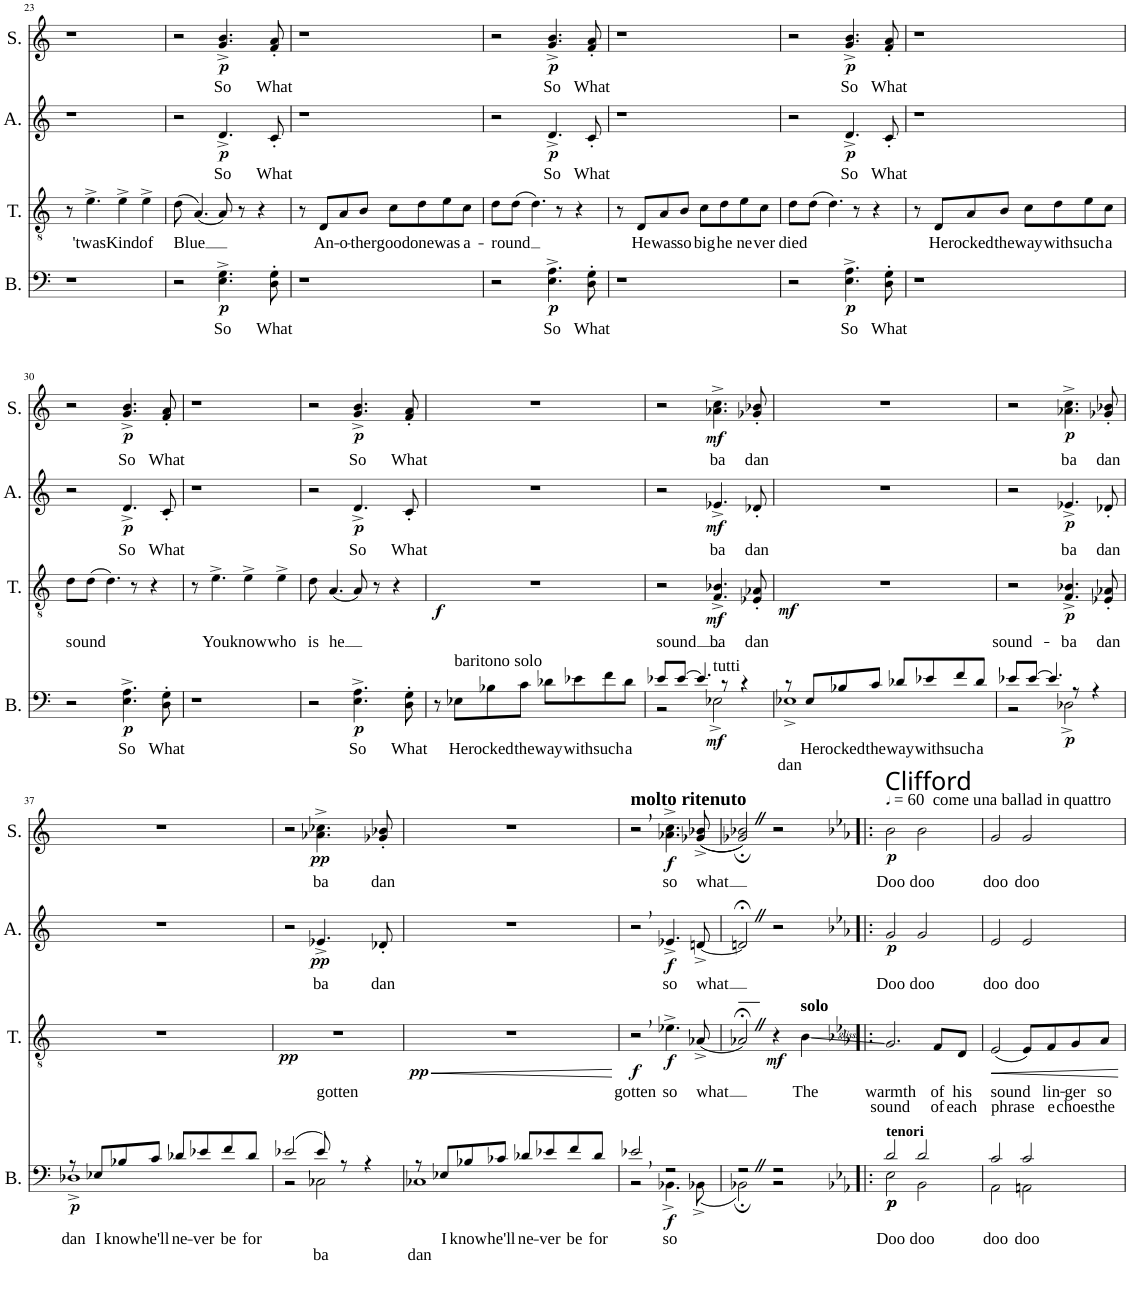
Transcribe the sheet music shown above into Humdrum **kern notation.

**kern	**text	**text	**dynam	**kern	**text	**text	**dynam	**kern	**text	**dynam	**kern	**text	**dynam
*part4	*part4	*part4	*part4	*part3	*part3	*part3	*part3	*part2	*part2	*part2	*part1	*part1	*part1
*staff4	*staff4	*staff4	*staff4	*staff3	*staff3	*staff3	*staff3	*staff2	*staff2	*staff2	*staff1	*staff1	*staff1
*I"Bass	*	*	*	*I"Tenor	*	*	*	*I"Alto	*	*	*I"Soprano	*	*
*I'B.	*	*	*	*I'T.	*	*	*	*I'A.	*	*	*I'S.	*	*
!!LO:PB:g=z
*clefF4	*	*	*	*clefGv2	*	*	*	*clefG2	*	*	*clefG2	*	*
*k[]	*	*	*	*k[]	*	*	*	*k[]	*	*	*k[]	*	*
*M4/4	*	*	*	*M4/4	*	*	*	*M4/4	*	*	*M4/4	*	*
=23	=23	=23	=23	=23	=23	=23	=23	=23	=23	=23	=23	=23	=23
1r	.	.	.	8r	.	.	.	1r	.	.	1r	.	.
!	!	!	!	!	!LO:LY:b	!	!	!	!	!	!	!	!
.	.	.	.	4.e^\	'twas	.	.	.	.	.	.	.	.
!	!	!	!	!	!LO:LY:b	!	!	!	!	!	!	!	!
.	.	.	.	4e^\	Kind	.	.	.	.	.	.	.	.
!	!	!	!	!	!LO:LY:b	!	!	!	!	!	!	!	!
.	.	.	.	4e^\	of	.	.	.	.	.	.	.	.
=24	=24	=24	=24	=24	=24	=24	=24	=24	=24	=24	=24	=24	=24
!	!	!	!	!	!LO:LY:b	!	!	!	!	!	!	!	!
2r	.	.	.	(8d\	-Blue	.	.	2r	.	.	2r	.	.
.	.	.	.	(4.A/)	.	.	.	.	.	.	.	.	.
!	!LO:LY:b	!	!LO:DY:b	!	!	!	!	!	!LO:LY:b	!LO:DY:b	!	!LO:LY:b	!LO:DY:b
4.E\^ 4.G\^	So	.	p	8A/)	.	.	.	4.d^/	So	p	4.g/^ 4.b/^	So	p
.	.	.	.	8r	.	.	.	.	.	.	.	.	.
.	.	.	.	4r	.	.	.	.	.	.	.	.	.
!	!LO:LY:b	!	!	!	!	!	!	!	!LO:LY:b	!	!	!LO:LY:b	!
8D\' 8G\'	What	.	.	.	.	.	.	8c'/	What	.	8f/' 8a/'	What	.
=25	=25	=25	=25	=25	=25	=25	=25	=25	=25	=25	=25	=25	=25
1r	.	.	.	8r	.	.	.	1r	.	.	1r	.	.
!	!	!	!	!	!LO:LY:b	!	!	!	!	!	!	!	!
.	.	.	.	8D/L	An-	.	.	.	.	.	.	.	.
!	!	!	!	!	!LO:LY:b	!	!	!	!	!	!	!	!
.	.	.	.	8A/	-o-	.	.	.	.	.	.	.	.
!	!	!	!	!	!LO:LY:b	!	!	!	!	!	!	!	!
.	.	.	.	8B/J	-ther	.	.	.	.	.	.	.	.
!	!	!	!	!	!LO:LY:b	!	!	!	!	!	!	!	!
.	.	.	.	8c\L	good	.	.	.	.	.	.	.	.
!	!	!	!	!	!LO:LY:b	!	!	!	!	!	!	!	!
.	.	.	.	8d\	one	.	.	.	.	.	.	.	.
!	!	!	!	!	!LO:LY:b	!	!	!	!	!	!	!	!
.	.	.	.	8e\	was	.	.	.	.	.	.	.	.
!	!	!	!	!	!LO:LY:b	!	!	!	!	!	!	!	!
.	.	.	.	8c\J	a-	.	.	.	.	.	.	.	.
=26	=26	=26	=26	=26	=26	=26	=26	=26	=26	=26	=26	=26	=26
!	!	!	!	!	!LO:LY:b	!	!	!	!	!	!	!	!
2r	.	.	.	8d\L	-round	.	.	2r	.	.	2r	.	.
.	.	.	.	(8d\J	.	.	.	.	.	.	.	.	.
.	.	.	.	4.d\)	.	.	.	.	.	.	.	.	.
!	!LO:LY:b	!	!LO:DY:b	!	!	!	!	!	!LO:LY:b	!LO:DY:b	!	!LO:LY:b	!LO:DY:b
4.E\^ 4.A\^	So	.	p	.	.	.	.	4.d^/	So	p	4.g/^ 4.b/^	So	p
.	.	.	.	8r	.	.	.	.	.	.	.	.	.
.	.	.	.	4r	.	.	.	.	.	.	.	.	.
!	!LO:LY:b	!	!	!	!	!	!	!	!LO:LY:b	!	!	!LO:LY:b	!
8D\' 8G\'	What	.	.	.	.	.	.	8c'/	What	.	8f/' 8a/'	What	.
=27	=27	=27	=27	=27	=27	=27	=27	=27	=27	=27	=27	=27	=27
1r	.	.	.	8r	.	.	.	1r	.	.	1r	.	.
!	!	!	!	!	!LO:LY:b	!	!	!	!	!	!	!	!
.	.	.	.	8D/L	He	.	.	.	.	.	.	.	.
!	!	!	!	!	!LO:LY:b	!	!	!	!	!	!	!	!
.	.	.	.	8A/	was	.	.	.	.	.	.	.	.
!	!	!	!	!	!LO:LY:b	!	!	!	!	!	!	!	!
.	.	.	.	8B/J	so	.	.	.	.	.	.	.	.
!	!	!	!	!	!LO:LY:b	!	!	!	!	!	!	!	!
.	.	.	.	8c\L	big	.	.	.	.	.	.	.	.
!	!	!	!	!	!LO:LY:b	!	!	!	!	!	!	!	!
.	.	.	.	8d\	he	.	.	.	.	.	.	.	.
!	!	!	!	!	!LO:LY:b	!	!	!	!	!	!	!	!
.	.	.	.	8e\	ne-	.	.	.	.	.	.	.	.
!	!	!	!	!	!LO:LY:b	!	!	!	!	!	!	!	!
.	.	.	.	8c\J	-ver	.	.	.	.	.	.	.	.
=28	=28	=28	=28	=28	=28	=28	=28	=28	=28	=28	=28	=28	=28
!	!	!	!	!	!LO:LY:b	!	!	!	!	!	!	!	!
2r	.	.	.	8d\L	-died	.	.	2r	.	.	2r	.	.
.	.	.	.	(8d\J	.	.	.	.	.	.	.	.	.
.	.	.	.	4.d\)	.	.	.	.	.	.	.	.	.
!	!LO:LY:b	!	!LO:DY:b	!	!	!	!	!	!LO:LY:b	!LO:DY:b	!	!LO:LY:b	!LO:DY:b
4.E\^ 4.A\^	So	.	p	.	.	.	.	4.d^/	So	p	4.g/^ 4.b/^	So	p
.	.	.	.	8r	.	.	.	.	.	.	.	.	.
.	.	.	.	4r	.	.	.	.	.	.	.	.	.
!	!LO:LY:b	!	!	!	!	!	!	!	!LO:LY:b	!	!	!LO:LY:b	!
8D\' 8G\'	What	.	.	.	.	.	.	8c'/	What	.	8f/' 8a/'	What	.
=29	=29	=29	=29	=29	=29	=29	=29	=29	=29	=29	=29	=29	=29
1r	.	.	.	8r	.	.	.	1r	.	.	1r	.	.
!	!	!	!	!	!LO:LY:b	!	!	!	!	!	!	!	!
.	.	.	.	8D/L	He	.	.	.	.	.	.	.	.
!	!	!	!	!	!LO:LY:b	!	!	!	!	!	!	!	!
.	.	.	.	8A/	rocked	.	.	.	.	.	.	.	.
!	!	!	!	!	!LO:LY:b	!	!	!	!	!	!	!	!
.	.	.	.	8B/J	the	.	.	.	.	.	.	.	.
!	!	!	!	!	!LO:LY:b	!	!	!	!	!	!	!	!
.	.	.	.	8c\L	way	.	.	.	.	.	.	.	.
!	!	!	!	!	!LO:LY:b	!	!	!	!	!	!	!	!
.	.	.	.	8d\	with	.	.	.	.	.	.	.	.
!	!	!	!	!	!LO:LY:b	!	!	!	!	!	!	!	!
.	.	.	.	8e\	such	.	.	.	.	.	.	.	.
!	!	!	!	!	!LO:LY:b	!	!	!	!	!	!	!	!
.	.	.	.	8c\J	a	.	.	.	.	.	.	.	.
!!LO:LB:g=z
=30	=30	=30	=30	=30	=30	=30	=30	=30	=30	=30	=30	=30	=30
!	!	!	!	!	!LO:LY:b	!	!	!	!	!	!	!	!
2r	.	.	.	8d\L	-sound	.	.	2r	.	.	2r	.	.
.	.	.	.	(8d\J	.	.	.	.	.	.	.	.	.
.	.	.	.	4.d\)	.	.	.	.	.	.	.	.	.
!	!LO:LY:b	!	!LO:DY:b	!	!	!	!	!	!LO:LY:b	!LO:DY:b	!	!LO:LY:b	!LO:DY:b
4.E\^ 4.A\^	So	.	p	.	.	.	.	4.d^/	So	p	4.g/^ 4.b/^	So	p
.	.	.	.	8r	.	.	.	.	.	.	.	.	.
.	.	.	.	4r	.	.	.	.	.	.	.	.	.
!	!LO:LY:b	!	!	!	!	!	!	!	!LO:LY:b	!	!	!LO:LY:b	!
8D\' 8G\'	What	.	.	.	.	.	.	8c'/	What	.	8f/' 8a/'	What	.
=31	=31	=31	=31	=31	=31	=31	=31	=31	=31	=31	=31	=31	=31
1r	.	.	.	8r	.	.	.	1r	.	.	1r	.	.
!	!	!	!	!	!LO:LY:b	!	!	!	!	!	!	!	!
.	.	.	.	4.e^\	You	.	.	.	.	.	.	.	.
!	!	!	!	!	!LO:LY:b	!	!	!	!	!	!	!	!
.	.	.	.	4e^\	know	.	.	.	.	.	.	.	.
!	!	!	!	!	!LO:LY:b	!	!	!	!	!	!	!	!
.	.	.	.	4e^\	who	.	.	.	.	.	.	.	.
=32	=32	=32	=32	=32	=32	=32	=32	=32	=32	=32	=32	=32	=32
!	!	!	!	!	!LO:LY:b	!	!	!	!	!	!	!	!
2r	.	.	.	8d\	is	.	.	2r	.	.	2r	.	.
!	!	!	!	!	!LO:LY:b	!	!	!	!	!	!	!	!
.	.	.	.	(4.A/	he	.	.	.	.	.	.	.	.
!	!LO:LY:b	!	!LO:DY:b	!	!	!	!	!	!LO:LY:b	!LO:DY:b	!	!LO:LY:b	!LO:DY:b
4.E\^ 4.A\^	So	.	p	8A/)	.	.	.	4.d^/	So	p	4.g/^ 4.b/^	So	p
.	.	.	.	8r	.	.	.	.	.	.	.	.	.
.	.	.	.	4r	.	.	.	.	.	.	.	.	.
!	!LO:LY:b	!	!	!	!	!	!	!	!LO:LY:b	!	!	!LO:LY:b	!
8D\' 8G\'	What	.	.	.	.	.	.	8c'/	What	.	8f/' 8a/'	What	.
=33	=33	=33	=33	=33	=33	=33	=33	=33	=33	=33	=33	=33	=33
!	!	!	!	!	!	!	!LO:DY:b	!	!	!	!	!	!
8r	.	.	.	1r	.	.	f	1r	.	.	1r	.	.
!LO:TX:a:t=baritono solo	!	!	!	!	!	!	!	!	!	!	!	!	!
!	!LO:LY:b	!	!	!	!	!	!	!	!	!	!	!	!
8E-X\L	He	.	.	.	.	.	.	.	.	.	.	.	.
!	!LO:LY:b	!	!	!	!	!	!	!	!	!	!	!	!
8B-X\	rocked	.	.	.	.	.	.	.	.	.	.	.	.
!	!LO:LY:b	!	!	!	!	!	!	!	!	!	!	!	!
8c\J	the	.	.	.	.	.	.	.	.	.	.	.	.
!	!LO:LY:b	!	!	!	!	!	!	!	!	!	!	!	!
8d-X\L	way	.	.	.	.	.	.	.	.	.	.	.	.
!	!LO:LY:b	!	!	!	!	!	!	!	!	!	!	!	!
8e-X\	with	.	.	.	.	.	.	.	.	.	.	.	.
!	!LO:LY:b	!	!	!	!	!	!	!	!	!	!	!	!
8f\	such	.	.	.	.	.	.	.	.	.	.	.	.
!	!LO:LY:b	!	!	!	!	!	!	!	!	!	!	!	!
8d-\J	a	.	.	.	.	.	.	.	.	.	.	.	.
=34	=34	=34	=34	=34	=34	=34	=34	=34	=34	=34	=34	=34	=34
*^	*	*	*	*	*	*	*	*	*	*	*	*	*
!	!	!	!	!	!	!LO:LY:b	!	!	!	!	!	!	!	!
8e-X/L	2r	.	.	.	2r	-sound	.	.	2r	.	.	2r	.	.
[8e-/J	.	.	.	.	.	.	.	.	.	.	.	.	.	.
4.e-/]	.	.	.	.	.	.	.	.	.	.	.	.	.	.
!	!LO:TX:a:t=tutti	!	!	!	!	!	!	!	!	!	!	!	!	!
!	!	!	!	!LO:DY:b	!	!LO:LY:b	!	!LO:DY:b	!	!LO:LY:b	!LO:DY:b	!	!LO:LY:b	!LO:DY:b
.	2E-X^\	.	.	mf	4.F/^ 4.B-X/^	ba	.	mf	4.e-X^/	ba	mf	4.a-X\^ 4.cc\^	ba	mf
8r	.	.	.	.	.	.	.	.	.	.	.	.	.	.
4r	.	.	.	.	.	.	.	.	.	.	.	.	.	.
!	!	!	!	!	!	!LO:LY:b	!	!	!	!LO:LY:b	!	!	!LO:LY:b	!
.	.	.	.	.	8E-X/' 8A-X/'	dan	.	.	8d-X'/	dan	.	8g-X/' 8b-X/'	dan	.
=35	=35	=35	=35	=35	=35	=35	=35	=35	=35	=35	=35	=35	=35	=35
!	!	!	!LO:LY:b	!	!	!	!	!LO:DY:b	!	!	!	!	!	!
8r	1E-X^	.	dan	.	1r	.	.	mf	1r	.	.	1r	.	.
!	!	!LO:LY:b	!	!	!	!	!	!	!	!	!	!	!	!
8E-/L	.	He	.	.	.	.	.	.	.	.	.	.	.	.
!	!	!LO:LY:b	!	!	!	!	!	!	!	!	!	!	!	!
8B-X/	.	rocked	.	.	.	.	.	.	.	.	.	.	.	.
!	!	!LO:LY:b	!	!	!	!	!	!	!	!	!	!	!	!
8c/J	.	the	.	.	.	.	.	.	.	.	.	.	.	.
!	!	!LO:LY:b	!	!	!	!	!	!	!	!	!	!	!	!
8d-X/L	.	way	.	.	.	.	.	.	.	.	.	.	.	.
!	!	!LO:LY:b	!	!	!	!	!	!	!	!	!	!	!	!
8e-X/	.	with	.	.	.	.	.	.	.	.	.	.	.	.
!	!	!LO:LY:b	!	!	!	!	!	!	!	!	!	!	!	!
8f/	.	such	.	.	.	.	.	.	.	.	.	.	.	.
!	!	!LO:LY:b	!	!	!	!	!	!	!	!	!	!	!	!
8d-/J	.	a	.	.	.	.	.	.	.	.	.	.	.	.
=36	=36	=36	=36	=36	=36	=36	=36	=36	=36	=36	=36	=36	=36	=36
!	!	!	!	!	!	!LO:LY:b	!	!	!	!	!	!	!	!
8e-X/L	2r	.	.	.	2r	-sound-	.	.	2r	.	.	2r	.	.
[8e-/J	.	.	.	.	.	.	.	.	.	.	.	.	.	.
4.e-/]	.	.	.	.	.	.	.	.	.	.	.	.	.	.
!	!	!	!	!LO:DY:b	!	!LO:LY:b	!	!LO:DY:b	!	!LO:LY:b	!LO:DY:b	!	!LO:LY:b	!LO:DY:b
.	2D-X^\	.	.	p	4.F/^ 4.B-X/^	-ba	.	p	4.e-X^/	ba	p	4.a-X\^ 4.cc\^	ba	p
8r	.	.	.	.	.	.	.	.	.	.	.	.	.	.
4r	.	.	.	.	.	.	.	.	.	.	.	.	.	.
!	!	!	!	!	!	!LO:LY:b	!	!	!	!LO:LY:b	!	!	!LO:LY:b	!
.	.	.	.	.	8E-X/' 8A-X/'	dan	.	.	8d-X'/	dan	.	8g-X/' 8b-X/'	dan	.
!!LO:LB:g=z
=37	=37	=37	=37	=37	=37	=37	=37	=37	=37	=37	=37	=37	=37	=37
!	!	!LO:LY:b	!	!LO:DY:b	!	!	!	!	!	!	!	!	!	!
8r	1D-X^	dan	.	p	1r	.	.	.	1r	.	.	1r	.	.
!	!	!LO:LY:b	!	!	!	!	!	!	!	!	!	!	!	!
8E-X/L	.	I	.	.	.	.	.	.	.	.	.	.	.	.
!	!	!LO:LY:b	!	!	!	!	!	!	!	!	!	!	!	!
8B-X/	.	know	.	.	.	.	.	.	.	.	.	.	.	.
!	!	!LO:LY:b	!	!	!	!	!	!	!	!	!	!	!	!
8c/J	.	he'll	.	.	.	.	.	.	.	.	.	.	.	.
!	!	!LO:LY:b	!	!	!	!	!	!	!	!	!	!	!	!
8d-X/L	.	ne-	.	.	.	.	.	.	.	.	.	.	.	.
!	!	!LO:LY:b	!	!	!	!	!	!	!	!	!	!	!	!
8e-X/	.	-ver	.	.	.	.	.	.	.	.	.	.	.	.
!	!	!LO:LY:b	!	!	!	!	!	!	!	!	!	!	!	!
8f/	.	be	.	.	.	.	.	.	.	.	.	.	.	.
!	!	!LO:LY:b	!	!	!	!	!	!	!	!	!	!	!	!
8d-/J	.	for	.	.	.	.	.	.	.	.	.	.	.	.
=38	=38	=38	=38	=38	=38	=38	=38	=38	=38	=38	=38	=38	=38	=38
!	!	!	!	!	!	!LO:LY:b	!	!LO:DY:b	!	!	!	!	!	!
(2e-X/	2r	.	.	.	1r	gotten	.	pp	2r	.	.	2r	.	.
!	!	!	!LO:LY:b	!	!	!	!	!	!	!LO:LY:b	!LO:DY:b	!	!LO:LY:b	!LO:DY:b
8e-/)	2C-X\	.	ba	.	.	.	.	.	4.e-X^/	ba	pp	4.a-X\^ 4.cc-X\^	ba	pp
8r	.	.	.	.	.	.	.	.	.	.	.	.	.	.
4r	.	.	.	.	.	.	.	.	.	.	.	.	.	.
!	!	!	!	!	!	!	!	!	!	!LO:LY:b	!	!	!LO:LY:b	!
.	.	.	.	.	.	.	.	.	8d-X'/	dan	.	8g-X/' 8b-X/'	dan	.
=39	=39	=39	=39	=39	=39	=39	=39	=39	=39	=39	=39	=39	=39	=39
!	!	!	!LO:LY:b	!	!	!	!	!LO:HP:b	!	!	!	!	!	!
!	!	!	!	!	!	!	!	!LO:DY:n=1:b	!	!	!	!	!	!
8r	1C-X	.	dan	.	1r	.	.	< pp	1r	.	.	1r	.	.
!	!	!LO:LY:b	!	!	!	!	!	!	!	!	!	!	!	!
8E-X/L	.	I	.	.	.	.	.	.	.	.	.	.	.	.
!	!	!LO:LY:b	!	!	!	!	!	!	!	!	!	!	!	!
8B-X/	.	know	.	.	.	.	.	.	.	.	.	.	.	.
!	!	!LO:LY:b	!	!	!	!	!	!	!	!	!	!	!	!
8c-X/J	.	he'll	.	.	.	.	.	.	.	.	.	.	.	.
!	!	!LO:LY:b	!	!	!	!	!	!	!	!	!	!	!	!
8d-X/L	.	ne-	.	.	.	.	.	.	.	.	.	.	.	.
!	!	!LO:LY:b	!	!	!	!	!	!	!	!	!	!	!	!
8e-X/	.	-ver	.	.	.	.	.	.	.	.	.	.	.	.
!	!	!LO:LY:b	!	!	!	!	!	!	!	!	!	!	!	!
8f/	.	be	.	.	.	.	.	.	.	.	.	.	.	.
!	!	!LO:LY:b	!	!	!	!	!	!	!	!	!	!	!	!
8d-/J	.	for	.	.	.	.	.	.	.	.	.	.	.	.
*v	*v	*	*	*	*	*	*	*	*	*	*	*	*	*
.	.	.	.	.	.	.	[	.	.	.	.	.	.
=40	=40	=40	=40	=40	=40	=40	=40	=40	=40	=40	=40	=40	=40
*^	*	*	*	*	*	*	*	*	*	*	*	*	*
!	!	!	!	!	!	!	!	!	!	!	!	!LO:TX:a:B:t=molto ritenuto	!	!
!	!	!	!	!	!	!LO:LY:b	!	!LO:DY:b	!	!	!	!	!	!
2e-X,/	2r	.	.	.	2r	gotten	.	f	2r	.	.	2r	.	.
!	!	!LO:LY:b	!	!LO:DY:b	!	!LO:LY:b	!	!LO:DY:b	!	!LO:LY:b	!LO:DY:b	!	!LO:LY:b	!LO:DY:b
2r	4.BB-X^\	so	.	f	4.e-X^\	so	.	f	4.e-X^/	so	f	4.a-X\^ 4.cc\^	so	f
!	!	!	!	!	!	!LO:LY:b	!	!	!	!LO:LY:b	!	!	!LO:LY:b	!
.	(8BB-X^\	.	.	.	(8A-X^/	what	.	.	[8dn^/	what	.	((8g-X/^ 8b-X/^	what	.
=41	=41	=41	=41	=41	=41	=41	=41	=41	=41	=41	=41	=41	=41	=41
2r	2BB-X;\)	.	.	.	2A-X;<Z/)	.	.	.	2dn;<Z/]	.	.	2g-X/;Z 2b-X/;Z))	.	.
!	!	!	!	!	!	!	!	!LO:DY:b	!	!	!	!	!	!
2r	2r	.	.	.	4r	.	.	mf	2r	.	.	2r	.	.
!	!	!	!	!	!LO:TX:a:B:t=solo	!	!	!	!	!	!	!	!	!
!	!	!	!	!	!	!LO:LY:b	!	!	!	!	!	!	!	!
.	.	.	.	.	4B\	The	.	.	.	.	.	.	.	.
=42!|:	=42!|:	=42!|:	=42!|:	=42!|:	=42!|:	=42!|:	=42!|:	=42!|:	=42!|:	=42!|:	=42!|:	=42!|:	=42!|:	=42!|:
*k[b-e-a-]	*	*	*	*	*k[b-e-a-]	*	*	*	*k[b-e-a-]	*	*	*k[b-e-a-]	*	*
*	*	*	*	*	*	*	*	*	*	*	*	*MM60	*	*
!	!	!	!	!	!	!	!	!	!	!	!	!LO:TX:a:t=come una ballad in quattro	!	!
!	!	!	!	!	!	!	!	!	!	!	!	!LO:TX:a:t=Clifford	!	!
!LO:TX:a:B:t=tenori	!	!	!	!	!	!	!	!	!	!	!	!	!	!
!	!	!LO:LY:b	!	!LO:DY:b	!	!LO:LY:b	!LO:LY:b	!	!	!LO:LY:b	!	!	!LO:LY:b	!
!	!	!	!	!LO:DY:n=1:b	!	!	!	!	!	!	!LO:DY:b	!	!	!LO:DY:b
2E-\	2d/	Doo	.	p p	2.G/	warmth	sound	.	2g/	Doo	p	2b-\	Doo	p
!	!	!LO:LY:b	!	!	!	!	!	!	!	!LO:LY:b	!	!	!LO:LY:b	!
2BB-\	2d/	doo	.	.	.	.	.	.	2g/	doo	.	2b-\	doo	.
!	!	!	!	!	!	!LO:LY:b	!LO:LY:b	!	!	!	!	!	!	!
.	.	.	.	.	8F/L	of	of	.	.	.	.	.	.	.
!	!	!	!	!	!	!LO:LY:b	!LO:LY:b	!	!	!	!	!	!	!
.	.	.	.	.	8D/J	his	each	.	.	.	.	.	.	.
=43	=43	=43	=43	=43	=43	=43	=43	=43	=43	=43	=43	=43	=43	=43
!	!	!LO:LY:b	!	!	!	!LO:LY:b	!LO:LY:b	!LO:HP:b	!	!LO:LY:b	!	!	!LO:LY:b	!
2AA-\	2c/	doo	.	.	(2E-/	sound	phrase	<	2e-/	doo	.	2g/	doo	.
!	!	!LO:LY:b	!	!	!	!	!	!	!	!LO:LY:b	!	!	!LO:LY:b	!
2AAn\	2c/	doo	.	.	8E-/L)	.	.	.	2e-/	doo	.	2g/	doo	.
!	!	!	!	!	!	!LO:LY:b	!LO:LY:b	!	!	!	!	!	!	!
.	.	.	.	.	8F/	lin-	e-	.	.	.	.	.	.	.
!	!	!	!	!	!	!LO:LY:b	!LO:LY:b	!	!	!	!	!	!	!
.	.	.	.	.	8G/	-ger	-choes	.	.	.	.	.	.	.
!	!	!	!	!	!	!LO:LY:b	!LO:LY:b	!	!	!	!	!	!	!
.	.	.	.	.	8A-/J	so	the	.	.	.	.	.	.	.
*v	*v	*	*	*	*	*	*	*	*	*	*	*	*	*
.	.	.	.	.	.	.	[	.	.	.	.	.	.
=	=	=	=	=	=	=	=	=	=	=	=	=	=
*-	*-	*-	*-	*-	*-	*-	*-	*-	*-	*-	*-	*-	*-
